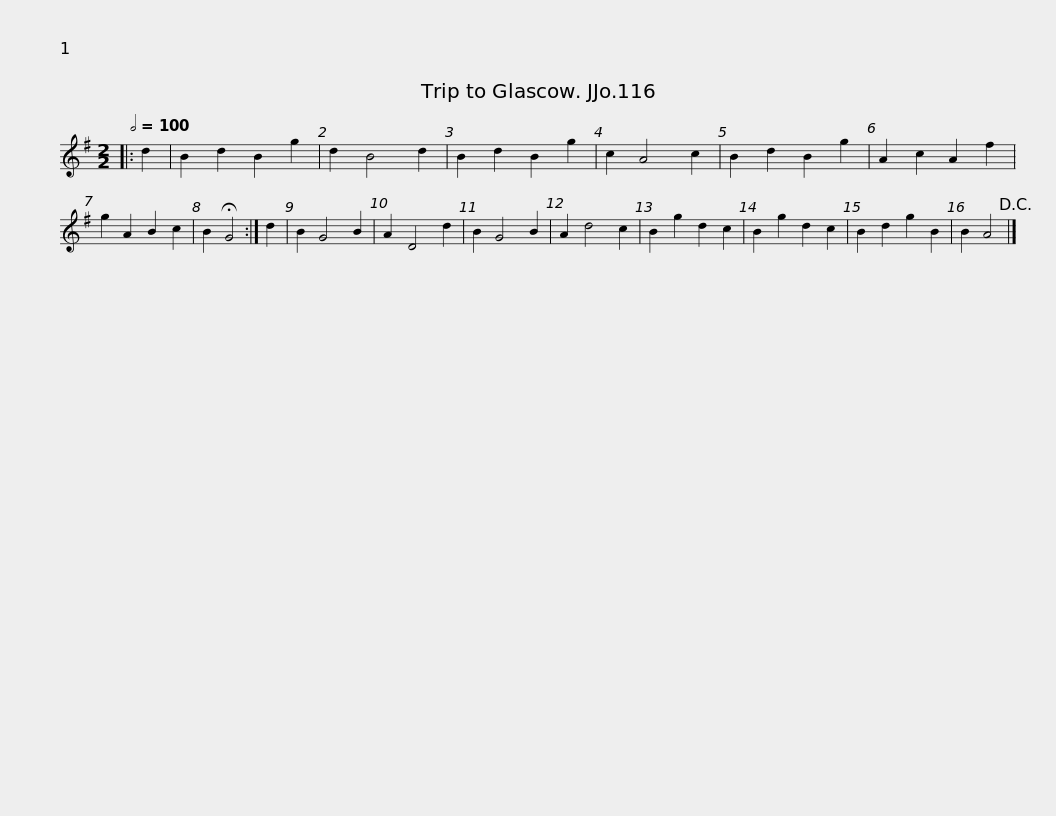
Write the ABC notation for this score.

X:1
L:1/8
Q:1/2=100
M:2/2
I:linebreak $
K:G
V:1 treble
V:1
|: d2 | B2 d2 B2 g2 | d2 B4 d2 | B2 d2 B2 g2 | c2 A4 c2 | %5
 B2 d2 B2 g2 | A2 c2 A2 f2 | g2 A2 B2 c2 | B2 !fermata!G4 :| d2 | %10
 B2 G4 B2 | A2 D4 d2 |$ B2 G4 B2 | A2 d4 c2 | B2 g2 d2 c2 | %15
 B2 g2 d2 c2 | B2 d2 g2 B2 | B2 A4!D.C.! |] %18
